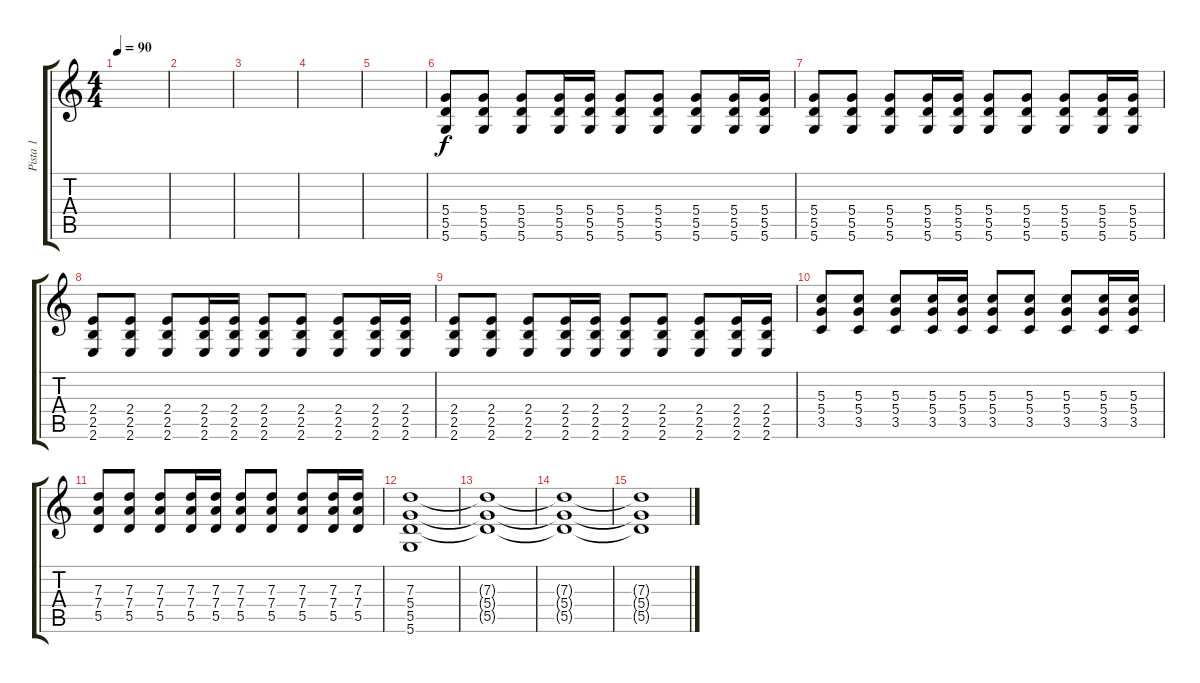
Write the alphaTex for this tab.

\track ("Pista 1" "Pista 1") {instrument acousticguitarnylon}
\staff {score tabs}
\tuning (E4 B3 G3 D3 A2 D2) {hide}
\ts (4 4)
\tempo 90
\clef g2
\ks c
|
|
|
|
|
(5.4 5.5 5.6).8{volume 10 instrument acousticguitarnylon} (5.4 5.5 5.6).8 (5.4 5.5 5.6).8 (5.4 5.5 5.6).16 (5.4 5.5 5.6).16 (5.4 5.5 5.6).8 (5.4 5.5 5.6).8 (5.4 5.5 5.6).8 (5.4 5.5 5.6).16 (5.4 5.5 5.6).16 |
(5.4 5.5 5.6).8 (5.4 5.5 5.6).8 (5.4 5.5 5.6).8 (5.4 5.5 5.6).16 (5.4 5.5 5.6).16 (5.4 5.5 5.6).8 (5.4 5.5 5.6).8 (5.4 5.5 5.6).8 (5.4 5.5 5.6).16 (5.4 5.5 5.6).16 |
(2.4 2.5 2.6).8 (2.4 2.5 2.6).8 (2.4 2.5 2.6).8 (2.4 2.5 2.6).16 (2.4 2.5 2.6).16 (2.4 2.5 2.6).8 (2.4 2.5 2.6).8 (2.4 2.5 2.6).8 (2.4 2.5 2.6).16 (2.4 2.5 2.6).16 |
(2.4 2.5 2.6).8 (2.4 2.5 2.6).8 (2.4 2.5 2.6).8 (2.4 2.5 2.6).16 (2.4 2.5 2.6).16 (2.4 2.5 2.6).8 (2.4 2.5 2.6).8 (2.4 2.5 2.6).8 (2.4 2.5 2.6).16 (2.4 2.5 2.6).16 |
(5.3 5.4 3.5).8 (5.3 5.4 3.5).8 (5.3 5.4 3.5).8 (5.3 5.4 3.5).16 (5.3 5.4 3.5).16 (5.3 5.4 3.5).8 (5.3 5.4 3.5).8 (5.3 5.4 3.5).8 (5.3 5.4 3.5).16 (5.3 5.4 3.5).16 |
(7.3 7.4 5.5).8 (7.3 7.4 5.5).8 (7.3 7.4 5.5).8 (7.3 7.4 5.5).16 (7.3 7.4 5.5).16 (7.3 7.4 5.5).8 (7.3 7.4 5.5).8 (7.3 7.4 5.5).8 (7.3 7.4 5.5).16 (7.3 7.4 5.5).16 |
(7.3 5.4 5.5 5.6).1 |
(7.3{t} 5.4{t} 5.5{t}).1 |
(7.3{t} 5.4{t} 5.5{t}).1 |
(7.3{t} 5.4{t} 5.5{t}).1
